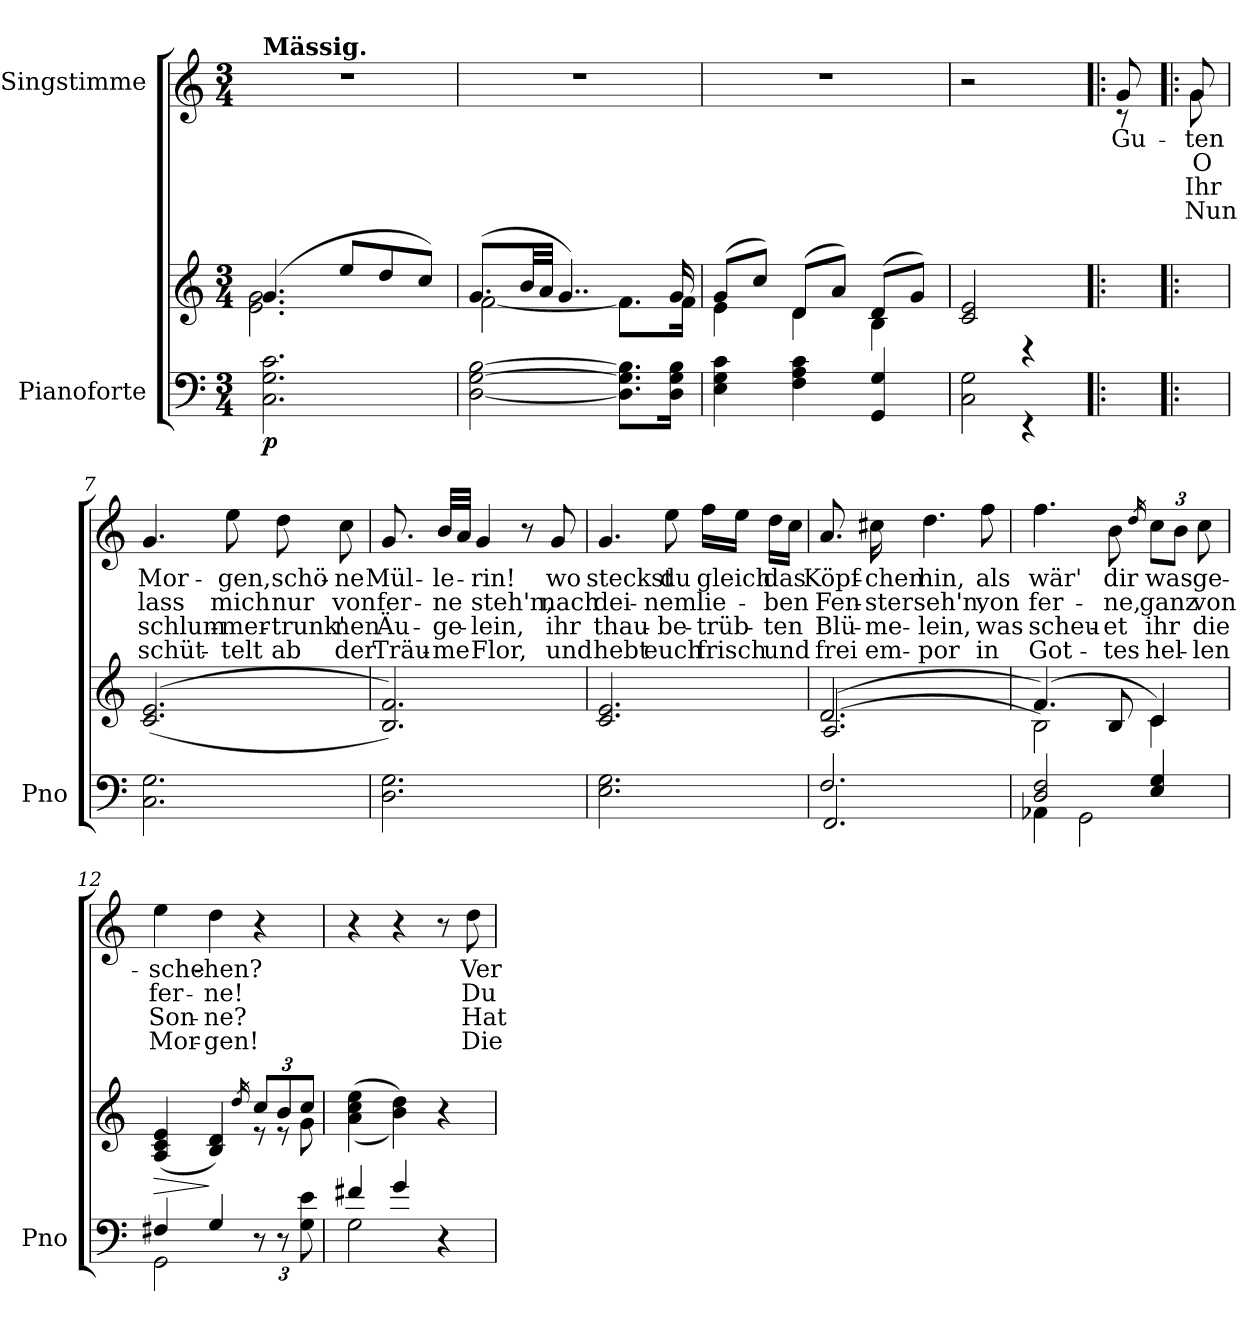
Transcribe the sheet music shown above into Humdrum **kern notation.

**kern	**kern	**dynam	**kern	**text	**text	**text	**text
*part2	*part2	*part2	*part1	*part1	*part1	*part1	*part1
*staff3	*staff2	*staff2/3	*staff1	*staff1	*staff1	*staff1	*staff1
*I"Pianoforte	*	*	*I"Singstimme	*	*	*	*
*I'Pno	*	*	*	*	*	*	*
*clefF4	*clefG2	*	*clefG2	*	*	*	*
*k[]	*k[]	*	*k[]	*	*	*	*
*M3/4	*M3/4	*	*M3/4	*	*	*	*
=1	=1	=1	=1	=1	=1	=1	=1
*	*^	*	*	*	*	*	*
!	!	!	!	!LO:TX:a:B:t=Mässig.	!	!	!	!
!	!	!	!LO:DY:b=2	!	!	!	!	!
2.C\ 2.G\ 2.c\	(4.g/	2.e\ 2.g\	p	2.r	.	.	.	.
.	8ee/L	.	.	.	.	.	.	.
.	8dd/	.	.	.	.	.	.	.
.	8cc/J)	.	.	.	.	.	.	.
=2	=2	=2	=2	=2	=2	=2	=2	=2
[2D\ [2G\ [2B\	(8.g/L	[2f\	.	2.r	.	.	.	.
.	32b/LL	.	.	.	.	.	.	.
.	32a/JJJ	.	.	.	.	.	.	.
.	4..g/)	.	.	.	.	.	.	.
8.D\] 8.G\] 8.B\]L	.	8.f\L]	.	.	.	.	.	.
16D\ 16G\ 16B\Jk	16g/	16f\Jk	.	.	.	.	.	.
=3	=3	=3	=3	=3	=3	=3	=3	=3
4E\ 4G\ 4c\	(8g/L	4e\	.	2.r	.	.	.	.
.	8cc/J)	.	.	.	.	.	.	.
4F\ 4A\ 4c\	(8d/L	4d\	.	.	.	.	.	.
.	8a/J)	.	.	.	.	.	.	.
4GG/ 4G/	(8d/L	4B\	.	.	.	.	.	.
.	8g/J)	.	.	.	.	.	.	.
=4	=4	=4	=4	=4	=4	=4	=4	=4
*^	*	*	*	*	*	*	*	*
2C\ 2G\	4ryy	2c/ 2e/	4ryy	.	2r	.	.	.	.
.	4r	.	4r	.	.	.	.	.	.
*v	*v	*	*	*	*	*	*	*	*
*	*v	*v	*	*	*	*	*	*
=5!|:	=5!|:	=5!|:	=5!|:	=5!|:	=5!|:	=5!|:	=5!|:
*	*	*	*^	*	*	*	*
8ryy	8ryy	.	8g/	8r	Gu-	.	.	.
=6!|:	=6!|:	=6!|:	=6!|:	=6!|:	=6!|:	=6!|:	=6!|:	=6!|:
8ryy	8ryy	.	8g/	8g\	-ten	O	Ihr	Nun
*	*	*	*v	*v	*	*	*	*
=7	=7	=7	=7	=7	=7	=7	=7
2.C\ 2.G\	((2.c/ 2.e/	.	4.g/	Mor-	lass	schlum-	schüt-
.	.	.	8ee\	-gen,	mich	-mer-	-telt
.	.	.	8dd\	schö-	nur	-trunk'	ab
.	.	.	8cc\	-ne	von	nen	der
=8	=8	=8	=8	=8	=8	=8	=8
2.D\ 2.G\	2.B/ 2.f/))	.	8.g/	Mül-	fer-	Äu-	Träu-
.	.	.	32b/LLL	-le-	-ne	-ge-	-me
.	.	.	32a/JJJ	.	.	.	.
.	.	.	4g/	-rin!	steh'n,	-lein,	Flor,
.	.	.	8r	.	.	.	.
.	.	.	8g/	wo	nach	ihr	und
=9	=9	=9	=9	=9	=9	=9	=9
2.E\ 2.G\	2.c/ 2.e/	.	4.g/	steckst	dei-	thau-	hebt
.	.	.	8ee\	du	-nem	-be-	euch
.	.	.	16ff\LL	gleich	lie-	-trüb-	frisch
.	.	.	16ee\JJ	.	.	.	.
.	.	.	16dd\LL	das	-ben	-ten	und
.	.	.	16cc\JJ	.	.	.	.
=10	=10	=10	=10	=10	=10	=10	=10
*^	*^	*	*	*	*	*	*
2.F/	2.FF/	(2.d/	(2.A/	.	8.a/	Köpf-	Fen-	Blü-	frei
.	.	.	.	.	16cc#X\	-chen	-ster	-me-	em-
.	.	.	.	.	4.dd\	hin,	seh'n,	-lein,	-por
.	.	.	.	.	8ff\	als	von	was	in
=11	=11	=11	=11	=11	=11	=11	=11	=11	=11
2D/ 2F/	4AA-X\	(4.f/)	2B\)	.	4.ff\	wär'	fer-	scheu-	Got-
.	2GG\	.	.	.	.	.	.	.	.
.	.	8B/	.	.	8b\	dir	-ne,	-et	-tes
.	.	.	.	.	16qdd/	.	.	.	.
*	*	*	*	*	*Xbrackettup	*	*	*	*
4E/ 4G/	.	4c/)	4c\	.	12cc\L	was	ganz	ihr	hel-
.	.	.	.	.	12b\J	.	.	.	.
.	.	.	.	.	12cc\	ge-	von	die	-len
=12	=12	=12	=12	=12	=12	=12	=12	=12	=12
!	!	!	!	!LO:HP:b	!	!	!	!	!
4F#X/	2GG\	(4A/ 4c/ 4e/	2ryy	>	4ee\	-sche-	fer-	Son-	Mor-
4G/	.	4B/ 4d/)	.	]	4dd\	-hen?	-ne!	-ne?	-gen!
.	.	16qdd/	.	.	.	.	.	.	.
*Xbrackettup	*	*Xbrackettup	*Xtuplet	*	*	*	*	*	*
12r	4ryy	12cc/L	12r	.	4r	.	.	.	.
12r	.	12b/	12r	.	.	.	.	.	.
12G\ 12e\	.	12cc/J	12g\	.	.	.	.	.	.
*	*	*v	*v	*	*	*	*	*	*
=13	=13	=13	=13	=13	=13	=13	=13	=13
4f#X/	2G\	((4a\ 4cc\ 4ee\	.	4r	.	.	.	.
4g/	.	4b\ 4dd\))	.	4r	.	.	.	.
4r	4ryy	4r	.	8r	.	.	.	.
.	.	.	.	8dd\	Ver-	Du	Hat	Die
*v	*v	*	*	*	*	*	*	*
=	=	=	=	=	=	=	=
*-	*-	*-	*-	*-	*-	*-	*-
